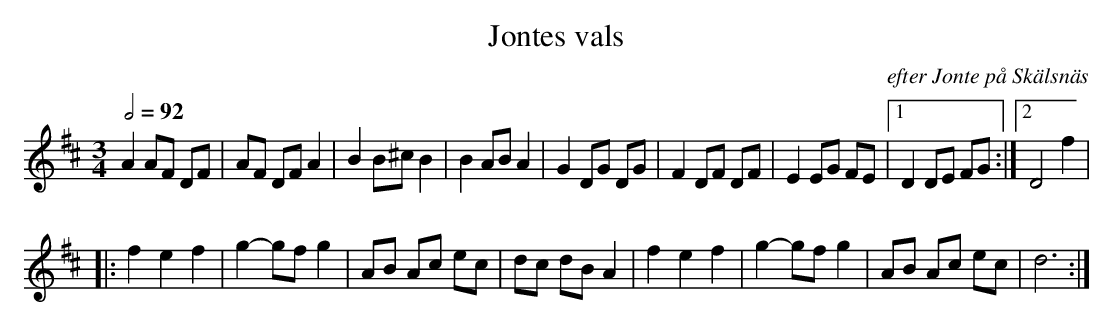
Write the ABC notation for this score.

X:1
T:Jontes vals
C:efter Jonte på Skälsnäs
M:3/4
L:1/8
K:D
Q:1/2=92
A2 AF DF | AF DF A2 | B2 B^c B2 | B2 AB A2 | G2 DG DG | F2 DF DF | E2 EG FE |[1 D2 DE FG :|[2 D4 f2 |
|:f2 e2 f2 |g2- gf g2 | AB Ac ec  | dc dB A2 | f2 e2 f2 |g2- gf g2 | AB Ac ec | d6 :|
